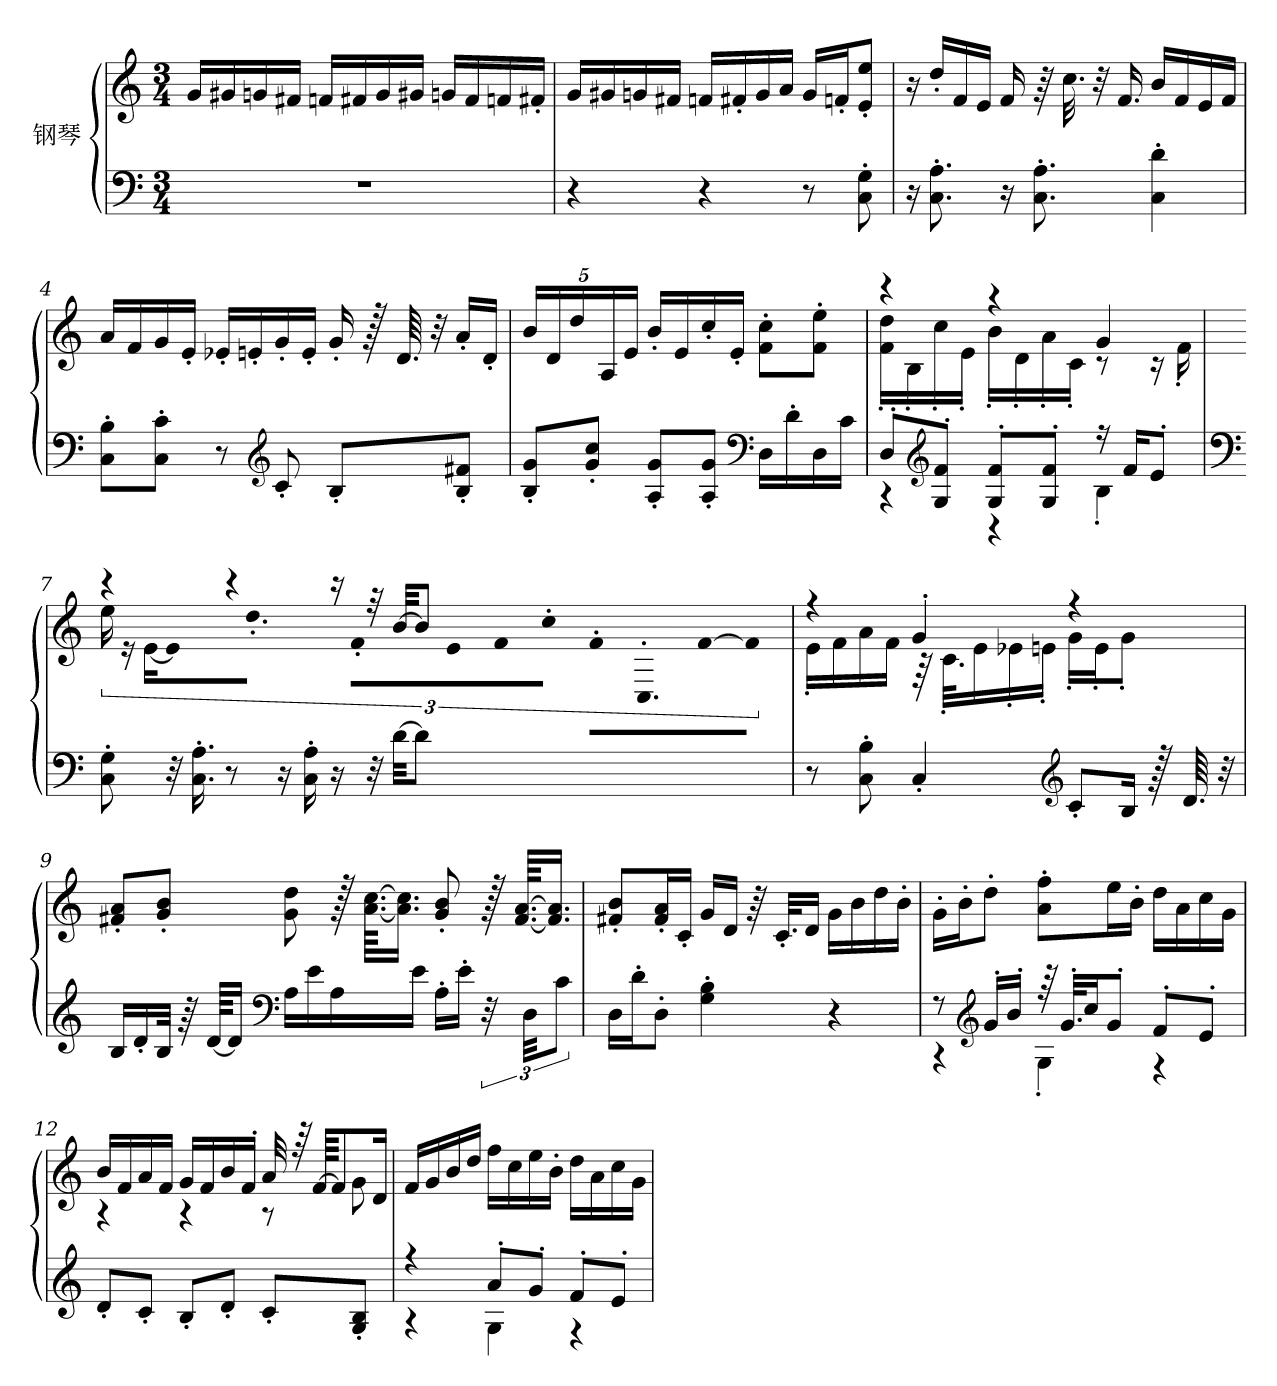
**kern	**kern
*part1	*part1
*staff2	*staff1
*I"钢琴	*
*clefF4	*clefG2
*k[]	*k[]
*M3/4	*M3/4
*MM150	*MM150
=1	=1
2.r	16g/LL
.	16g#X/
.	16gn/
.	16f#X/JJ
.	16fn/LL
.	16f#X/
.	16g/
.	16g#X/JJ
.	16gn/LL
.	16f#/
.	16fn/
.	16f#X'/JJ
=2	=2
4r	16g/LL
.	16g#X/
.	16gn/
.	16f#X/JJ
4r	16fn/LL
.	16f#X'/
.	16g/
.	16a/JJ
8r	16g/LL
.	16fn'/J
8C\' 8G\'	8e/' 8ee/'J
!!LO:LB:g=z
=3	=3
16r	16r
8.C\' 8.A\'	16dd'/LL
.	16f/
.	16e/JJ
16r	16f/
8.C\' 8.A\'	64r
.	32.cc\
.	32r
.	16.f/
4C\' 4d\'	16b/LL
.	16f/
.	16e/
.	16f/JJ
=4	=4
8C\' 8B\'L	16a/LL
.	16f/
8C\' 8c\'J	16g/
.	16e'/JJ
8r	16e-X'/LL
.	16en'/
*clefG2	*
8c'/	16g'/
.	16e'/JJ
8B'/L	16g'/
.	128r
.	64.d/
.	32r
8B/' 8f#X/'J	16a'/LL
.	16d'/JJ
=5	=5
*	*Xbrackettup
8B/' 8g/'L	20b/LL
.	20d/
.	20dd/
8g/' 8cc/'J	.
.	20A/
.	20e/JJ
8A/' 8g/'L	16b'/LL
.	16e/
8A/' 8g/'J	16cc'/
.	16e'/JJ
*clefF4	*
16D\LL	8f\' 8cc\'L
16d'\	.
16D\	8f\' 8ee\'J
16c\JJ	.
!!LO:LB:g=z
=6	=6
*^	*^
8D'/L	4r	4r	16f\' 16dd\'LL
.	.	.	16B'\
*clefG2	*	*	*
8G/' 8f/'J	.	.	16cc'\
.	.	.	16e'\JJ
8G/' 8f/'L	4r	4r	16b'\LL
.	.	.	16d'\
8G/' 8f/'J	.	.	16a'\
.	.	.	16c'\JJ
16r	4B'\	4g/	8r
16f/KL	.	.	.
8e'/J	.	.	16r
.	.	.	16f'\
*v	*v	*	*
=7	=7	=7
*clefF4	*	*
*	*	*brackettup
8C\' 8G\'	4r	24ee\
.	.	24r
.	.	[24e\LL
32r	.	32e\K]
16.C\' 16.A\'	.	16.dd'\JJ
8r	4r	16f'\LL
.	.	16e\
16r	.	16f\
16C\' 16A\'	.	16cc'\JJ
16r	16r	8f'\L
32r	32r	.
[32d\KKL	[32b/KKL	.
8d\J]	8b/J]	32.C'\LL
.	.	[64f\JK
.	.	16f\JJ]
!!LO:LB:g=z	!!
=8	=8	=8
8r	4r	16e'\LL
.	.	16f\
8C\' 8B\'	.	16a\
.	.	16f\JJ
4C'/	4g'/	64r
.	.	32.c'\KLL
.	.	16e\
.	.	16e-X'\
.	.	16en'\JJ
*clefG2	*	*
8c'/L	4r	16g'\LL
.	.	16e'\J
16B/Jk	.	8g'\J
128r	.	.
64.d/	.	.
32r	.	.
*	*v	*v
=9	=9
16B/LL	8f#X/' 8a/'L
16d'/	.
32B/JJk	8g/' 8b/'J
64r	.
[64d/KKLL	.
16d/JJ]	.
*clefF4	*
16A\LL	8g\ 8dd\
16e\	.
16A\	128r
.	[64.a\ [64.cc\KKLL
.	16.a\] 16.cc\]JJ
16e\JJ	.
16A'\LL	8g/' 8b/'
16e'\JJ	.
48r	128r
.	[64.f#/ [64.a/KKLL
48D\KKL	.
.	16.f#/] 16.a/]JJ
12c\J	.
!!LO:LB:g=z
=10	=10
16D\LL	8f#X/' 8b/'L
16d'\J	.
8D'\J	16f#/' 16a/'L
.	16c'/JJ
4G\' 4B\'	16g/LL
.	16d/JJ
.	64r
.	32.c'/KLL
.	16d/JJ
4r	16g\LL
.	16b\
.	16dd\
.	16b'\JJ
=11	=11
*^	*
8r	4r	16g'\LL
.	.	16b'\J
*clefG2	*	*
16g'/LL	.	8dd'\J
16b'/JJ	.	.
64r	4G'\	8a\' 8ff\'L
32.g'/KLL	.	.
16cc/J	.	.
8g'/J	.	16ee\L
.	.	16b'\JJ
8f'/L	4r	16dd\LL
.	.	16a\
8e'/J	.	16cc\
.	.	16g\JJ
*v	*v	*
=12	=12
*	*^
8d'/L	16b/LL	4r
.	16f/	.
8c'/J	16a/	.
.	16f/JJ	.
8B'/L	16g/LL	4r
.	16f/	.
8d'/J	16b/	.
.	16f'/JJ	.
8c'/L	32a/	8r
.	64r	.
.	[64f/KKKL	.
.	8f/]	.
8G/' 8B/'J	.	8g\
.	16d/Jk	.
*	*v	*v
!!LO:LB:g=z
=13	=13
*^	*
4r	4r	16f/LL
.	.	16g/
.	.	16b/
.	.	16dd/JJ
8a'/L	4G\	16ff\LL
.	.	16cc\
8g'/J	.	16ee\
.	.	16b'\JJ
8f'/L	4r	16dd\LL
.	.	16a\
8e'/J	.	16cc\
.	.	16g\JJ
*v	*v	*
=	=
*-	*-
